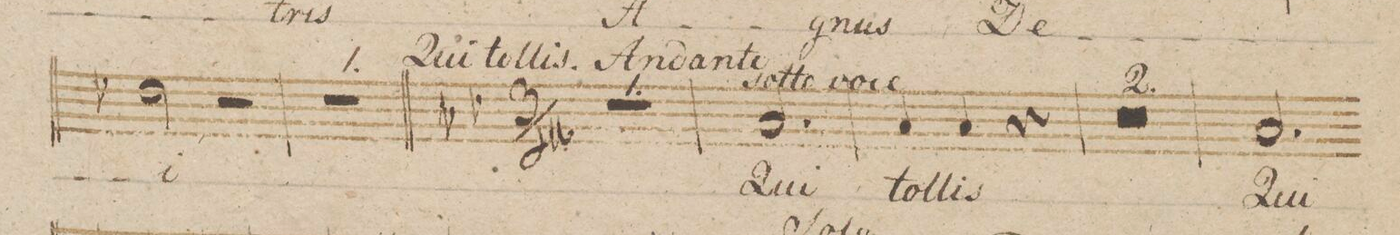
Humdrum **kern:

**kern	**text	**dynam
*I"Alto.	*	*
*clefC3	*	*
*k[b-]	*	*
*met(c)	*	*
*M4/4	*	*
2e-X\	-i	.
2r	.	.
=72	=72	=72
1r	.	.
=73||	=73||	=73||
*k[b-e-]	*	*
*M3/4	*	*
2.r	.	.
=74	=74	=74
2.B-/	Qui	.
=75	=75	=75
4B-/	tol-	.
4B-/	-lis	.
4r	.	.
=76	=76	=76
1.r	.	.
=77	=77	=77
=78	=78	=78
2.B-/	qui	.
=79	=79	=79
*-	*-	*-
